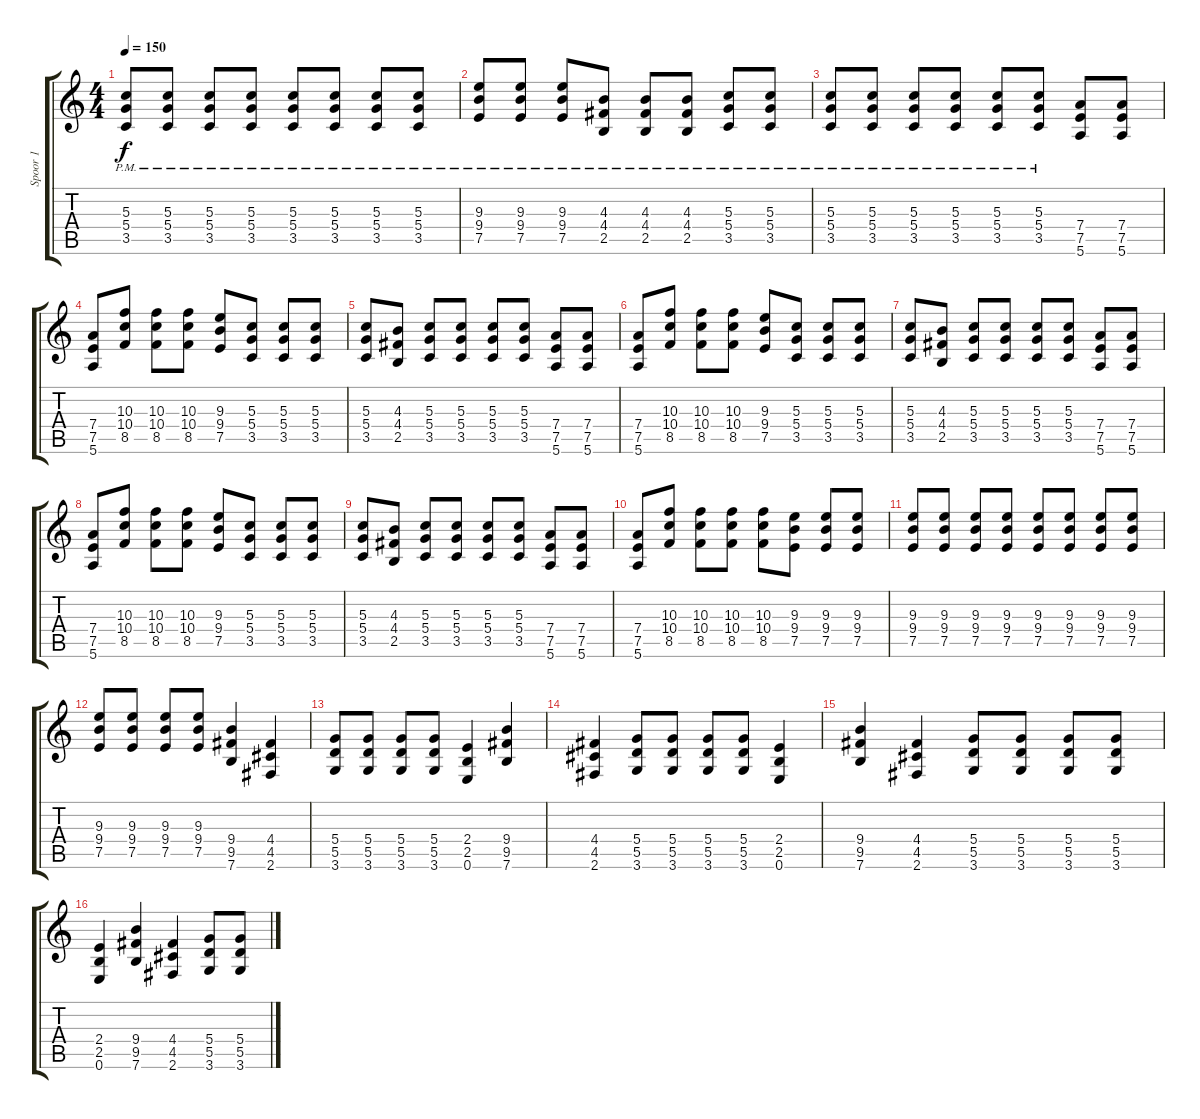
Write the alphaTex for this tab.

\track ("Spoor 1" "Spoor 1") {instrument distortionguitar}
\staff {score tabs}
\tuning (E4 B3 G3 D3 A2 E2) {hide}
\ts (4 4)
\tempo 150
\clef g2
\ks c
(5.3{pm} 5.4{pm} 3.5{pm}).8{dy f} (5.3{pm} 5.4{pm} 3.5{pm}).8 (5.3{pm} 5.4{pm} 3.5{pm}).8 (5.3{pm} 5.4{pm} 3.5{pm}).8 (5.3{pm} 5.4{pm} 3.5{pm}).8 (5.3{pm} 5.4{pm} 3.5{pm}).8 (5.3{pm} 5.4{pm} 3.5{pm}).8 (5.3{pm} 5.4{pm} 3.5{pm}).8 |
(9.3{pm} 9.4{pm} 7.5{pm}).8 (9.3{pm} 9.4{pm} 7.5{pm}).8 (9.3{pm} 9.4{pm} 7.5{pm}).8 (4.3{pm} 4.4{pm} 2.5{pm}).8 (4.3{pm} 4.4{pm} 2.5{pm}).8 (4.3{pm} 4.4{pm} 2.5{pm}).8 (5.3{pm} 5.4{pm} 3.5{pm}).8 (5.3{pm} 5.4{pm} 3.5{pm}).8 |
(5.3{pm} 5.4{pm} 3.5{pm}).8 (5.3{pm} 5.4{pm} 3.5{pm}).8 (5.3{pm} 5.4{pm} 3.5{pm}).8 (5.3{pm} 5.4{pm} 3.5{pm}).8 (5.3{pm} 5.4{pm} 3.5{pm}).8 (5.3{pm} 5.4{pm} 3.5{pm}).8 (7.4 7.5 5.6).8 (7.4 7.5 5.6).8 |
(7.4 7.5 5.6).8 (10.3 10.4 8.5).8 (10.3 10.4 8.5).8 (10.3 10.4 8.5).8 (9.3 9.4 7.5).8 (5.3 5.4 3.5).8 (5.3 5.4 3.5).8 (5.3 5.4 3.5).8 |
(5.3 5.4 3.5).8 (4.3 4.4 2.5).8 (5.3 5.4 3.5).8 (5.3 5.4 3.5).8 (5.3 5.4 3.5).8 (5.3 5.4 3.5).8 (7.4 7.5 5.6).8 (7.4 7.5 5.6).8 |
(7.4 7.5 5.6).8 (10.3 10.4 8.5).8 (10.3 10.4 8.5).8 (10.3 10.4 8.5).8 (9.3 9.4 7.5).8 (5.3 5.4 3.5).8 (5.3 5.4 3.5).8 (5.3 5.4 3.5).8 |
(5.3 5.4 3.5).8 (4.3 4.4 2.5).8 (5.3 5.4 3.5).8 (5.3 5.4 3.5).8 (5.3 5.4 3.5).8 (5.3 5.4 3.5).8 (7.4 7.5 5.6).8 (7.4 7.5 5.6).8 |
(7.4 7.5 5.6).8 (10.3 10.4 8.5).8 (10.3 10.4 8.5).8 (10.3 10.4 8.5).8 (9.3 9.4 7.5).8 (5.3 5.4 3.5).8 (5.3 5.4 3.5).8 (5.3 5.4 3.5).8 |
(5.3 5.4 3.5).8 (4.3 4.4 2.5).8 (5.3 5.4 3.5).8 (5.3 5.4 3.5).8 (5.3 5.4 3.5).8 (5.3 5.4 3.5).8 (7.4 7.5 5.6).8 (7.4 7.5 5.6).8 |
(7.4 7.5 5.6).8 (10.3 10.4 8.5).8 (10.3 10.4 8.5).8 (10.3 10.4 8.5).8 (10.3 10.4 8.5).8 (9.3 9.4 7.5).8 (9.3 9.4 7.5).8 (9.3 9.4 7.5).8 |
(9.3 9.4 7.5).8 (9.3 9.4 7.5).8 (9.3 9.4 7.5).8 (9.3 9.4 7.5).8 (9.3 9.4 7.5).8 (9.3 9.4 7.5).8 (9.3 9.4 7.5).8 (9.3 9.4 7.5).8 |
(9.3 9.4 7.5).8 (9.3 9.4 7.5).8 (9.3 9.4 7.5).8 (9.3 9.4 7.5).8 (9.4 9.5 7.6).4 (4.4 4.5 2.6).4 |
(5.4 5.5 3.6).8 (5.4 5.5 3.6).8 (5.4 5.5 3.6).8 (5.4 5.5 3.6).8 (2.4 2.5 0.6).4 (9.4 9.5 7.6).4 |
(4.4 4.5 2.6).4 (5.4 5.5 3.6).8 (5.4 5.5 3.6).8 (5.4 5.5 3.6).8 (5.4 5.5 3.6).8 (2.4 2.5 0.6).4 |
(9.4 9.5 7.6).4 (4.4 4.5 2.6).4 (5.4 5.5 3.6).8 (5.4 5.5 3.6).8 (5.4 5.5 3.6).8 (5.4 5.5 3.6).8 |
(2.4 2.5 0.6).4 (9.4 9.5 7.6).4 (4.4 4.5 2.6).4 (5.4 5.5 3.6).8 (5.4 5.5 3.6).8
